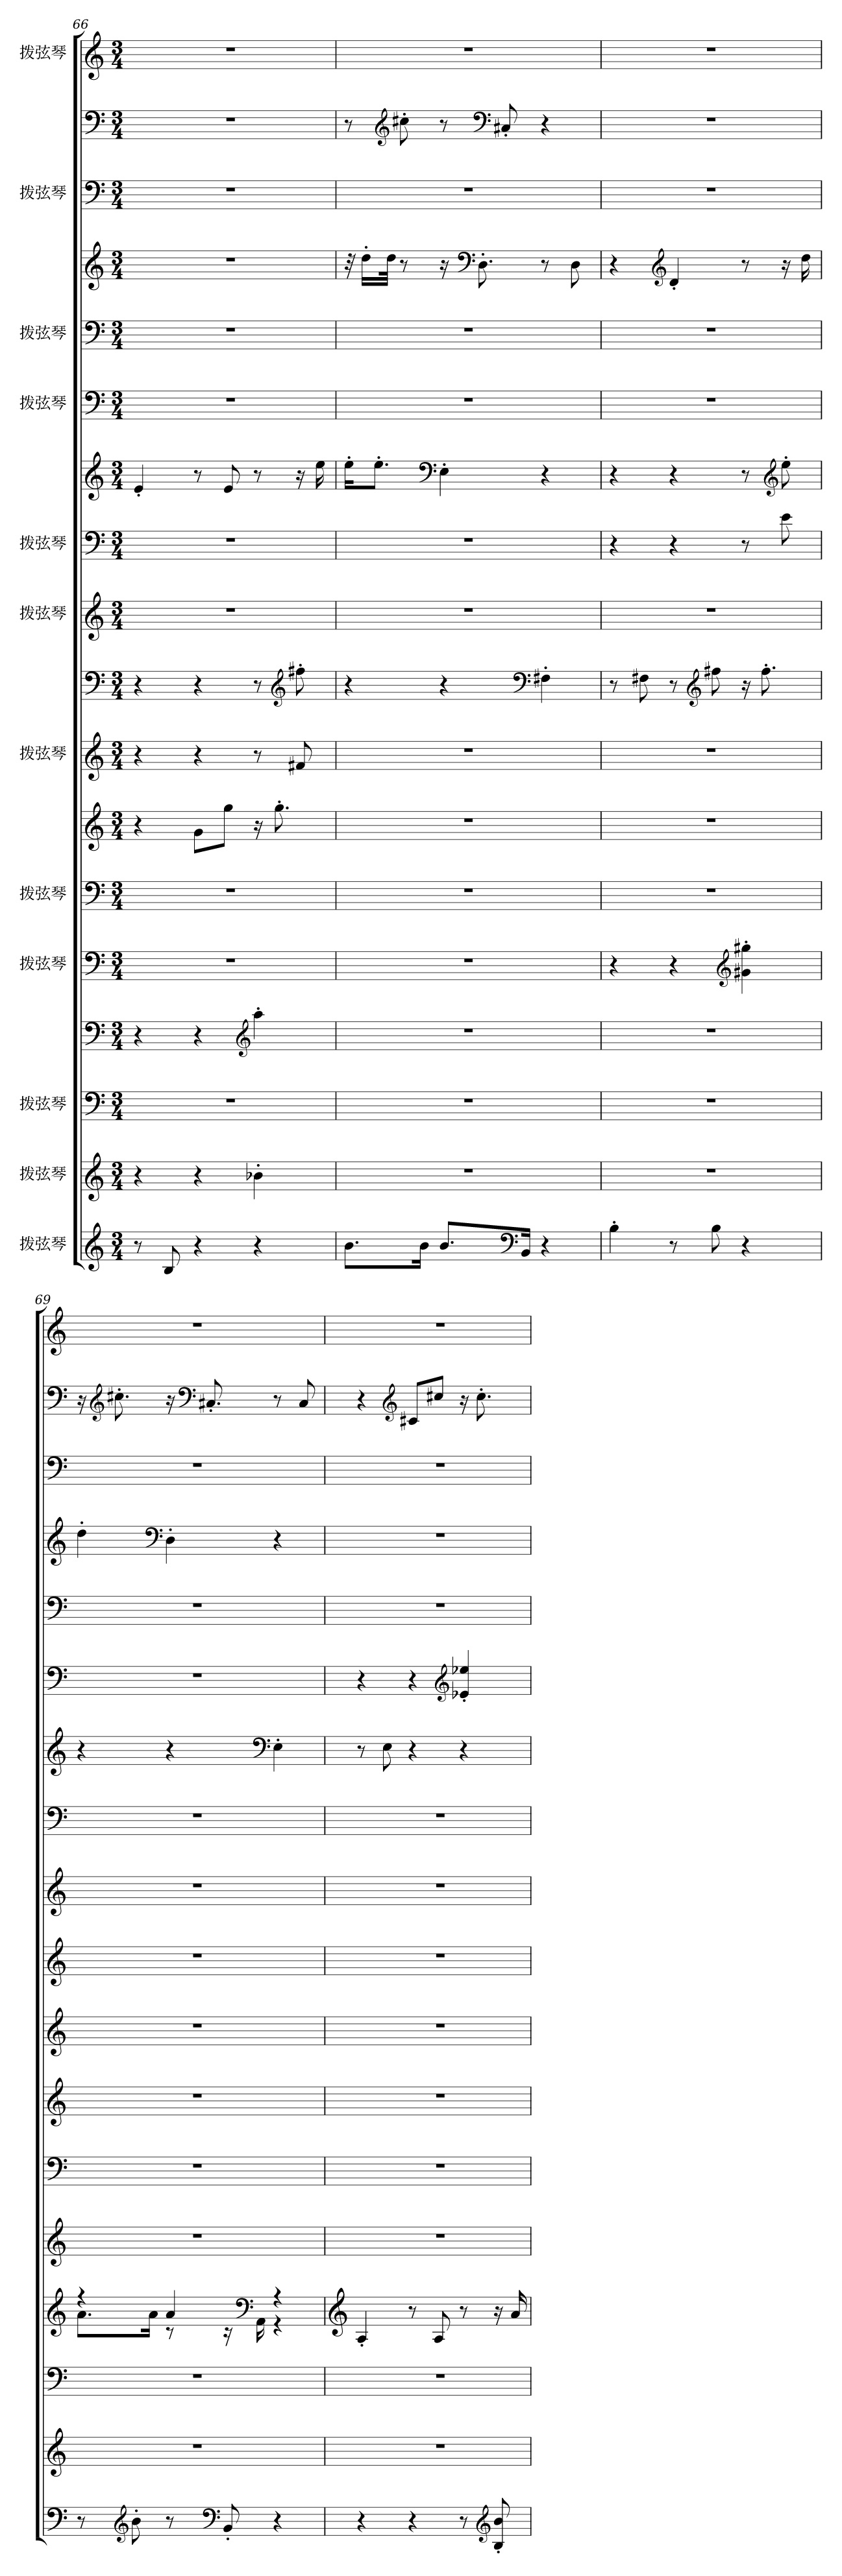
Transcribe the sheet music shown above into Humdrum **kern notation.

**kern	**kern	**kern	**kern	**kern	**kern	**kern	**kern	**kern	**kern	**kern	**kern	**kern	**kern	**kern	**kern	**kern	**kern
*part12	*part11	*part10	*part10	*part9	*part8	*part8	*part7	*part7	*part6	*part5	*part5	*part4	*part3	*part3	*part2	*part2	*part1
*staff18	*staff17	*staff16	*staff15	*staff14	*staff13	*staff12	*staff11	*staff10	*staff9	*staff8	*staff7	*staff6	*staff5	*staff4	*staff3	*staff2	*staff1
*I"拨弦琴	*I"拨弦琴	*I"拨弦琴	*	*I"拨弦琴	*I"拨弦琴	*	*I"拨弦琴	*	*I"拨弦琴	*I"拨弦琴	*	*I"拨弦琴	*I"拨弦琴	*	*I"拨弦琴	*	*I"拨弦琴
*clefG2	*clefG2	*clefF4	*clefF4	*clefF4	*clefF4	*clefG2	*clefG2	*clefF4	*clefG2	*clefF4	*clefG2	*clefF4	*clefF4	*clefG2	*clefF4	*clefF4	*clefG2
*k[]	*k[]	*k[]	*k[]	*k[]	*k[]	*k[]	*k[]	*k[]	*k[]	*k[]	*k[]	*k[]	*k[]	*k[]	*k[]	*k[]	*k[]
*M3/4	*M3/4	*M3/4	*M3/4	*M3/4	*M3/4	*M3/4	*M3/4	*M3/4	*M3/4	*M3/4	*M3/4	*M3/4	*M3/4	*M3/4	*M3/4	*M3/4	*M3/4
=66	=66	=66	=66	=66	=66	=66	=66	=66	=66	=66	=66	=66	=66	=66	=66	=66	=66
8r	4r	2.r	4r	2.r	2.r	4r	4r	4r	2.r	2.r	4e'/	2.r	2.r	2.r	2.r	2.r	2.r
8B/	.	.	.	.	.	.	.	.	.	.	.	.	.	.	.	.	.
4r	4r	.	4r	.	.	8g\L	4r	4r	.	.	8r	.	.	.	.	.	.
.	.	.	.	.	.	8gg\J	.	.	.	.	8e/	.	.	.	.	.	.
*	*	*	*clefG2	*	*	*	*	*	*	*	*	*	*	*	*	*	*
4r	4b-X'\	.	4aa'\	.	.	16r	8r	8r	.	.	8r	.	.	.	.	.	.
.	.	.	.	.	.	8.gg'\	.	.	.	.	.	.	.	.	.	.	.
*	*	*	*	*	*	*	*	*clefG2	*	*	*	*	*	*	*	*	*
.	.	.	.	.	.	.	8f#X/	8ff#X'\	.	.	16r	.	.	.	.	.	.
.	.	.	.	.	.	.	.	.	.	.	16ee\	.	.	.	.	.	.
!!LO:PB:g=z
=67	=67	=67	=67	=67	=67	=67	=67	=67	=67	=67	=67	=67	=67	=67	=67	=67	=67
8.b\L	2.r	2.r	2.r	2.r	2.r	2.r	2.r	4r	2.r	2.r	16ee'\KL	2.r	2.r	32r	2.r	8r	2.r
.	.	.	.	.	.	.	.	.	.	.	.	.	.	16dd'\LL	.	.	.
.	.	.	.	.	.	.	.	.	.	.	8.ee'\J	.	.	.	.	.	.
.	.	.	.	.	.	.	.	.	.	.	.	.	.	32dd\JJk	.	.	.
*	*	*	*	*	*	*	*	*	*	*	*	*	*	*	*	*clefG2	*
.	.	.	.	.	.	.	.	.	.	.	.	.	.	8r	.	8cc#X'\	.
16b\Jk	.	.	.	.	.	.	.	.	.	.	.	.	.	.	.	.	.
*	*	*	*	*	*	*	*	*	*	*	*clefF4	*	*	*	*	*	*
8.b/L	.	.	.	.	.	.	.	4r	.	.	4E'\	.	.	16r	.	8r	.
*	*	*	*	*	*	*	*	*	*	*	*	*	*	*clefF4	*	*	*
.	.	.	.	.	.	.	.	.	.	.	.	.	.	8.D'\	.	.	.
*	*	*	*	*	*	*	*	*	*	*	*	*	*	*	*	*clefF4	*
.	.	.	.	.	.	.	.	.	.	.	.	.	.	.	.	8C#X'/	.
*clefF4	*	*	*	*	*	*	*	*	*	*	*	*	*	*	*	*	*
16BB/Jk	.	.	.	.	.	.	.	.	.	.	.	.	.	.	.	.	.
*	*	*	*	*	*	*	*	*clefF4	*	*	*	*	*	*	*	*	*
4r	.	.	.	.	.	.	.	4F#X'\	.	.	4r	.	.	8r	.	4r	.
.	.	.	.	.	.	.	.	.	.	.	.	.	.	8D\	.	.	.
=68	=68	=68	=68	=68	=68	=68	=68	=68	=68	=68	=68	=68	=68	=68	=68	=68	=68
4B'\	2.r	2.r	2.r	4r	2.r	2.r	2.r	8r	2.r	4r	4r	2.r	2.r	4r	2.r	2.r	2.r
.	.	.	.	.	.	.	.	8F#X\	.	.	.	.	.	.	.	.	.
*	*	*	*	*	*	*	*	*	*	*	*	*	*	*clefG2	*	*	*
8r	.	.	.	4r	.	.	.	8r	.	4r	4r	.	.	4d'/	.	.	.
*	*	*	*	*	*	*	*	*clefG2	*	*	*	*	*	*	*	*	*
8B\	.	.	.	.	.	.	.	8ff#X\	.	.	.	.	.	.	.	.	.
*	*	*	*	*clefG2	*	*	*	*	*	*	*	*	*	*	*	*	*
4r	.	.	.	4g#X\' 4gg#X\'	.	.	.	16r	.	8r	8r	.	.	8r	.	.	.
.	.	.	.	.	.	.	.	8.ff#'\	.	.	.	.	.	.	.	.	.
*	*	*	*	*	*	*	*	*	*	*	*clefG2	*	*	*	*	*	*
.	.	.	.	.	.	.	.	.	.	8e\	8ee'\	.	.	16r	.	.	.
.	.	.	.	.	.	.	.	.	.	.	.	.	.	16dd\	.	.	.
!!LO:PB:g=z
=69	=69	=69	=69	=69	=69	=69	=69	=69	=69	=69	=69	=69	=69	=69	=69	=69	=69
*	*	*	*^	*	*	*	*	*	*	*	*	*	*	*	*	*	*
8r	2.r	2.r	4r	8.a\L	2.r	2.r	2.r	2.r	2.r	2.r	2.r	4r	2.r	2.r	4dd'\	2.r	16r	2.r
*	*	*	*	*	*	*	*	*	*	*	*	*	*	*	*	*	*clefG2	*
.	.	.	.	.	.	.	.	.	.	.	.	.	.	.	.	.	8.cc#X'\	.
*clefG2	*	*	*	*	*	*	*	*	*	*	*	*	*	*	*	*	*	*
8b'\	.	.	.	.	.	.	.	.	.	.	.	.	.	.	.	.	.	.
.	.	.	.	16a\Jk	.	.	.	.	.	.	.	.	.	.	.	.	.	.
*	*	*	*	*	*	*	*	*	*	*	*	*	*	*	*clefF4	*	*	*
8r	.	.	4a/	8r	.	.	.	.	.	.	.	4r	.	.	4D'\	.	16r	.
*	*	*	*	*	*	*	*	*	*	*	*	*	*	*	*	*	*clefF4	*
.	.	.	.	.	.	.	.	.	.	.	.	.	.	.	.	.	8.C#X'/	.
*clefF4	*	*	*	*	*	*	*	*	*	*	*	*	*	*	*	*	*	*
8BB'/	.	.	.	16r	.	.	.	.	.	.	.	.	.	.	.	.	.	.
*	*	*	*clefF4	*	*	*	*	*	*	*	*	*	*	*	*	*	*	*
.	.	.	.	16AA\	.	.	.	.	.	.	.	.	.	.	.	.	.	.
*	*	*	*	*	*	*	*	*	*	*	*	*clefF4	*	*	*	*	*	*
4r	.	.	4r	4r	.	.	.	.	.	.	.	4E'\	.	.	4r	.	8r	.
.	.	.	.	.	.	.	.	.	.	.	.	.	.	.	.	.	8C#/	.
*	*	*	*v	*v	*	*	*	*	*	*	*	*	*	*	*	*	*	*
=70	=70	=70	=70	=70	=70	=70	=70	=70	=70	=70	=70	=70	=70	=70	=70	=70	=70
*	*	*	*clefG2	*	*	*	*	*	*	*	*	*	*	*	*	*	*
4r	2.r	2.r	4A'/	2.r	2.r	2.r	2.r	2.r	2.r	2.r	8r	4r	2.r	2.r	2.r	4r	2.r
.	.	.	.	.	.	.	.	.	.	.	8E\	.	.	.	.	.	.
*	*	*	*	*	*	*	*	*	*	*	*	*	*	*	*	*clefG2	*
4r	.	.	8r	.	.	.	.	.	.	.	4r	4r	.	.	.	8c#X/L	.
.	.	.	8A/	.	.	.	.	.	.	.	.	.	.	.	.	8cc#X/J	.
*	*	*	*	*	*	*	*	*	*	*	*	*clefG2	*	*	*	*	*
8r	.	.	8r	.	.	.	.	.	.	.	4r	4e-X/' 4ee-X/'	.	.	.	16r	.
.	.	.	.	.	.	.	.	.	.	.	.	.	.	.	.	8.cc#'\	.
*clefG2	*	*	*	*	*	*	*	*	*	*	*	*	*	*	*	*	*
8B/' 8b/'	.	.	16r	.	.	.	.	.	.	.	.	.	.	.	.	.	.
.	.	.	16a/	.	.	.	.	.	.	.	.	.	.	.	.	.	.
=	=	=	=	=	=	=	=	=	=	=	=	=	=	=	=	=	=
*-	*-	*-	*-	*-	*-	*-	*-	*-	*-	*-	*-	*-	*-	*-	*-	*-	*-
